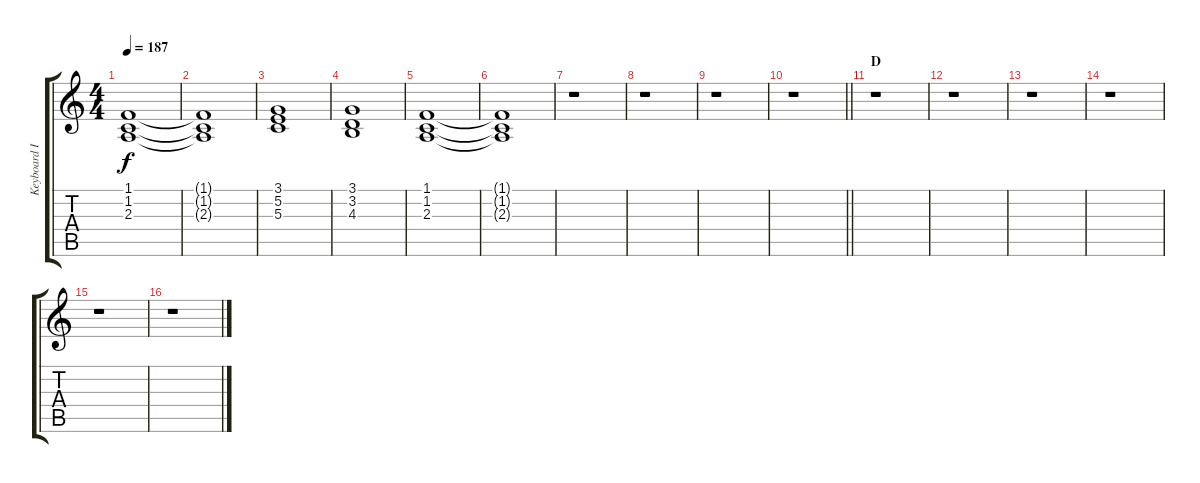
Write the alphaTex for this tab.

\track ("Keyboard I" "Keyboard I") {instrument pad2warm}
\staff {score tabs}
\tuning (E4 B3 G3 D3 A2 E2) {hide}
\ts (4 4)
\tempo 187
\clef g2
\ks c
(1.1 1.2 2.3).1{dy f} |
(1.1{t} 1.2{t} 2.3{t}).1 |
(3.1 5.2 5.3).1 |
(3.1 3.2 4.3).1 |
(1.1 1.2 2.3).1 |
(1.1{t} 1.2{t} 2.3{t}).1 |
r.1 |
r.1 |
r.1 |
\barLineRight lightlight
r.1 |
\section ("" "D")
r.1 |
r.1 |
r.1 |
r.1 |
r.1 |
r.1
